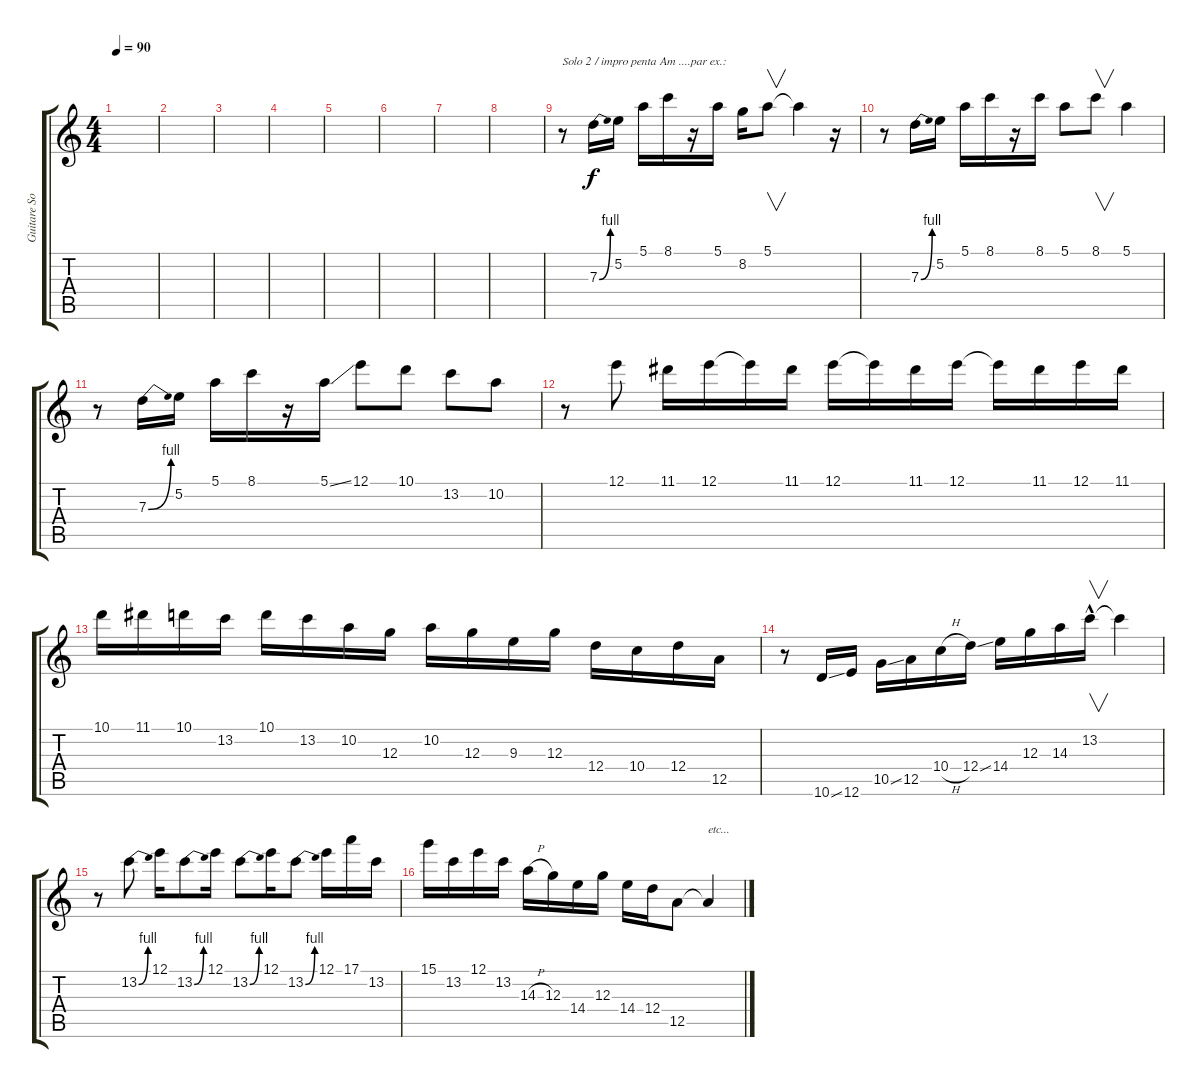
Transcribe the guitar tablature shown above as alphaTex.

\track ("Guitare Solo" "Guitare So") {instrument overdrivenguitar}
\staff {score tabs}
\tuning (E4 B3 G3 D3 A2 E2) {hide}
\ts (4 4)
\tempo 90
\clef g2
\ks c
|
|
|
|
|
|
|
|
r.8{txt "Solo 2 / impro penta Am ....par ex.:"} 7.3{be (bend 0 0 60 4)}.16 5.2.16 5.1.16 8.1.16 r.16 5.1.16 8.2.16 5.1.8{v} 5.1{t}.4 r.16 |
r.8 7.3{be (bend 0 0 60 4)}.16 5.2.16 5.1.16 8.1.16 r.16 8.1.16 5.1.8 8.1.8{v} 5.1.4 |
r.8 7.3{be (bend 0 0 60 4)}.16 5.2.16 5.1.16 8.1.16 r.16 5.1{ss}.16 12.1.8 10.1.8 13.2.8 10.2.8 |
r.8 12.1.8 11.1.16 12.1.16 12.1{t}.16 11.1.16 12.1.16 12.1{t}.16 11.1.16 12.1.16 12.1{t}.16 11.1.16 12.1.16 11.1.16 |
10.1.16 11.1.16 10.1.16 13.2.16 10.1.16 13.2.16 10.2.16 12.3.16 10.2.16 12.3.16 9.3.16 12.3.16 12.4.16 10.4.16 12.4.16 12.5.16 |
r.8 10.6{ss}.16 12.6.16 10.5{ss}.16 12.5.16 10.4{h}.16 12.4{ss}.16 14.4.16 12.3.16 14.3.16 13.2{hac}.16{v} 13.2{t}.4 |
r.8 13.2{be (bend 0 0 60 4)}.8 12.1.16 13.2{be (bend 0 0 60 4)}.8 12.1.16 13.2{be (bend 0 0 60 4)}.8 12.1.16 13.2{be (bend 0 0 60 4)}.8 12.1.16 17.1.16 13.2.16 |
15.1.16 13.2.16 12.1.16 13.2.16 14.3{h}.16 12.3.16 14.4.16 12.3.16 14.4.16 12.4.16 12.5.8 12.5{t}.4{txt "etc..."}
